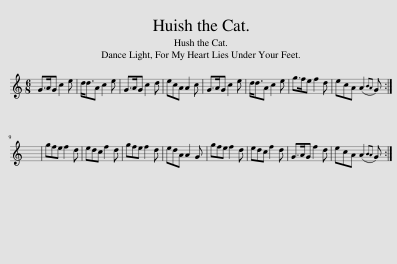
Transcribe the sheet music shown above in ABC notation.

X:1
L:1/8
M:6/8
I:linebreak $
K:C
V:1 treble
V:1
 G>AG c2 e | d<dA c2 e | G>AG c2 d | ecA A2 c | G>AG c2 e | %5
 d<dA c2 e | g>fe f2 d | ecA (A2{BA} G) :|$ x6 | gfe f2 d | %10
 edc f2 d | gfe f2 d | edA A2 G | gfe f2 d | edc f2 d | %15
 G>AG f2 d | ecA (A2{BA} G) :| %17
